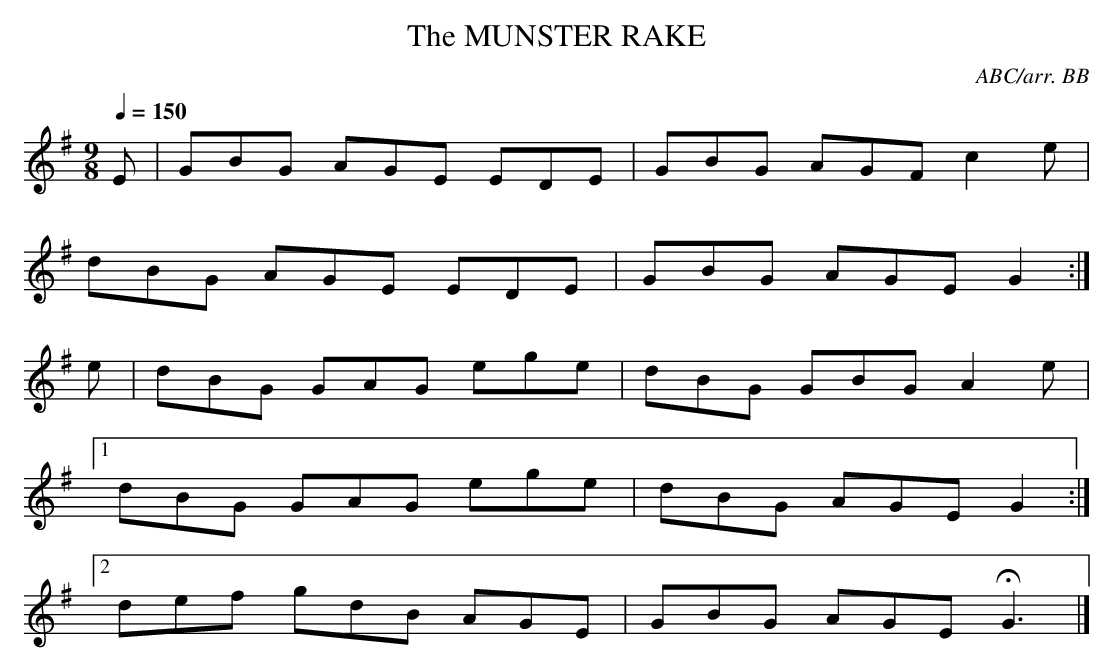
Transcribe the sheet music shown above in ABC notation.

X:1
T:MUNSTER RAKE, The
C:ABC/arr. BB
Q:1/4=150
L:1/8
M:9/8
K:G
E|GBG AGE EDE|GBG AGF c2e|
dBG AGE EDE|GBG AGE G2:|
e|dBG GAG ege|dBG GBG A2e|
[1 dBG GAG ege|dBG AGE G2:|
[2 def gdB AGE|GBG AGE HG3|]
